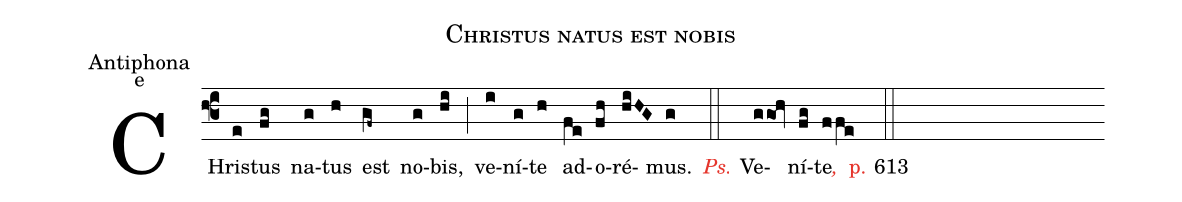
name:Christus natus est nobis;
office-part:Antiphona;
mode:e;
%%
(f3)
CHris(e)tus(fg) na(g)tus(h) est(gf~) no(g)bis,(hi) (;) ve(i)ní(g)te(h) ad(fe)o(fh)ré(hiHG)mus.(g) (::) <i><c>Ps.</c></i> Ve(ggoh)ní(fg)te<i><c>,</c></i>(ffe) <c>p. </c>613 (::)
